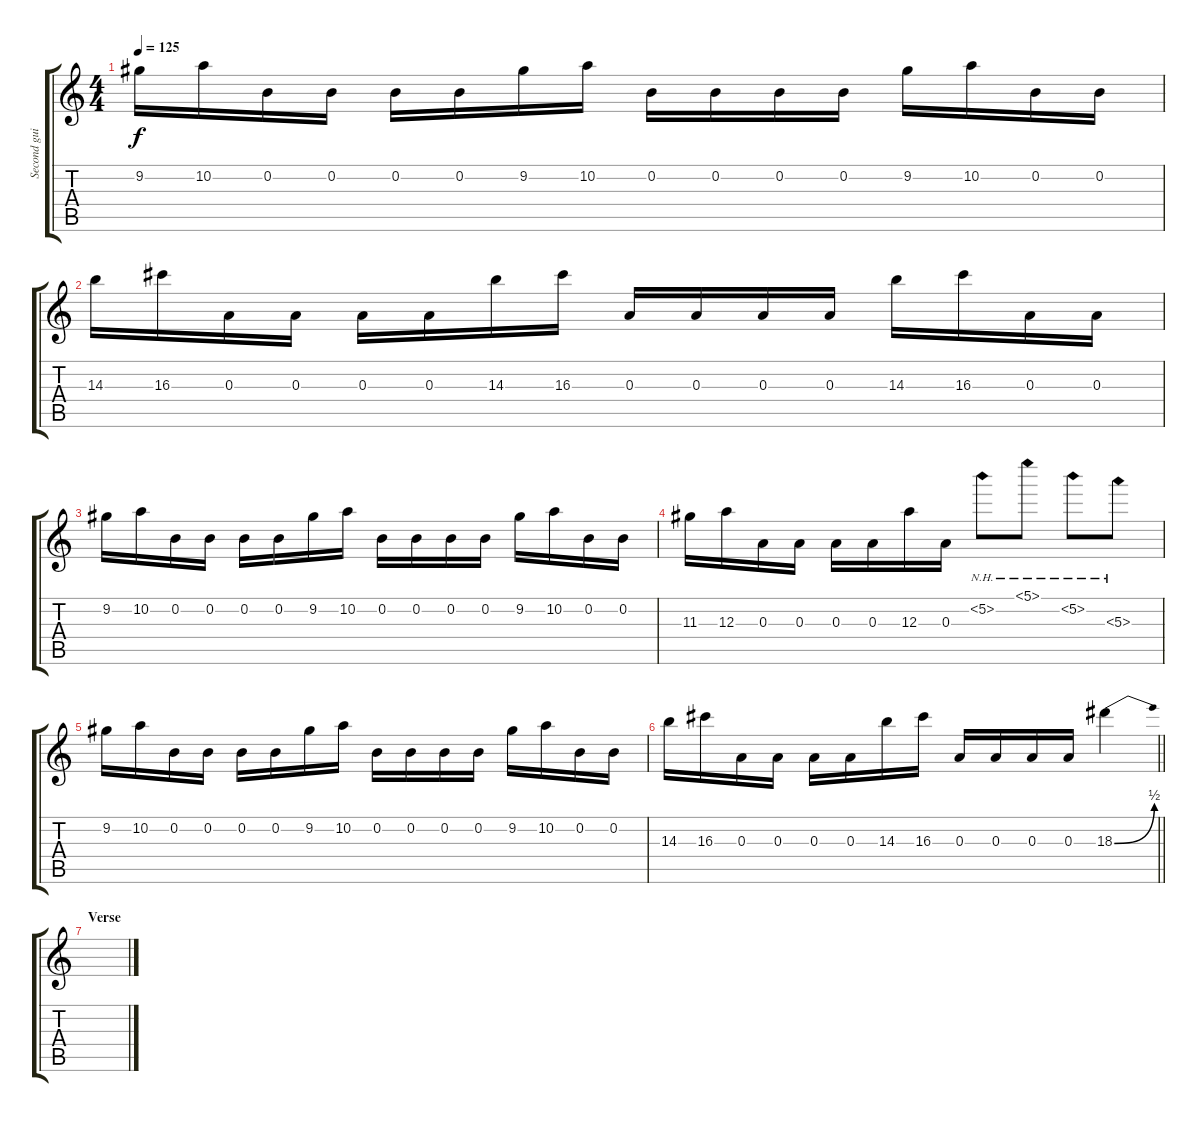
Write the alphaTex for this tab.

\track ("Second guitar" "Second gui") {instrument distortionguitar}
\staff {score tabs}
\tuning (E4 B3 A3 D3 A2 D2) {hide}
\ts (4 4)
\tempo 125
\clef g2
\ks c
9.2.16{dy f} 10.2.16 0.2.16 0.2.16 0.2.16 0.2.16 9.2.16 10.2.16 0.2.16 0.2.16 0.2.16 0.2.16 9.2.16 10.2.16 0.2.16 0.2.16 |
14.3.16 16.3.16 0.3.16 0.3.16 0.3.16 0.3.16 14.3.16 16.3.16 0.3.16 0.3.16 0.3.16 0.3.16 14.3.16 16.3.16 0.3.16 0.3.16 |
9.2.16 10.2.16 0.2.16 0.2.16 0.2.16 0.2.16 9.2.16 10.2.16 0.2.16 0.2.16 0.2.16 0.2.16 9.2.16 10.2.16 0.2.16 0.2.16 |
11.3.16 12.3.16 0.3.16 0.3.16 0.3.16 0.3.16 12.3.16 0.3.16 5.2{nh}.8 5.1{nh}.8 5.2{nh}.8 5.3{nh}.8 |
9.2.16 10.2.16 0.2.16 0.2.16 0.2.16 0.2.16 9.2.16 10.2.16 0.2.16 0.2.16 0.2.16 0.2.16 9.2.16 10.2.16 0.2.16 0.2.16 |
\barLineRight lightlight
14.3.16 16.3.16 0.3.16 0.3.16 0.3.16 0.3.16 14.3.16 16.3.16 0.3.16 0.3.16 0.3.16 0.3.16 18.3{be (bend 0 0 60 2)}.4 |
\section ("" "Verse")
